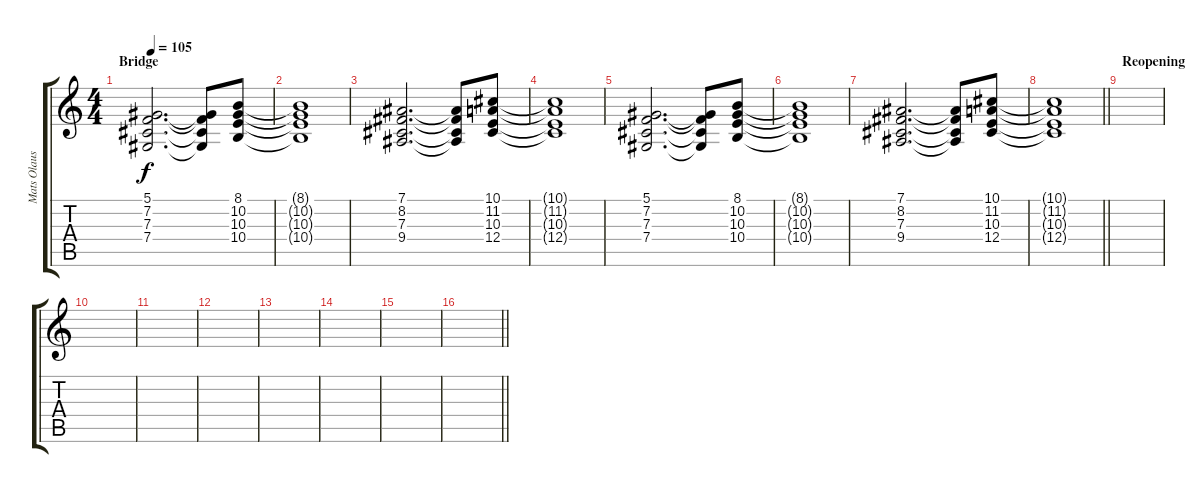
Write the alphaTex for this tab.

\track ("Mats Olausson" "Mats Olaus") {instrument stringensemble1}
\staff {score tabs}
\tuning (Eb4 Bb3 Gb3 Db3 Ab2 Eb2) {hide}
\ts (4 4)
\section ("" "Bridge")
\tempo 105
\clef g2
\ks c
(5.1 7.2 7.3 7.4).2{d dy f} (5.1{t} 7.2{t} 7.3{t} 7.4{t}).8 (8.1 10.2 10.3 10.4).8 |
(8.1{t} 10.2{t} 10.3{t} 10.4{t}).1 |
(7.1 8.2 7.3 9.4).2{d} (7.1{t} 8.2{t} 7.3{t} 9.4{t}).8 (10.1 11.2 10.3 12.4).8 |
(10.1{t} 11.2{t} 10.3{t} 12.4{t}).1 |
(5.1 7.2 7.3 7.4).2{d} (5.1{t} 7.2{t} 7.3{t} 7.4{t}).8 (8.1 10.2 10.3 10.4).8 |
(8.1{t} 10.2{t} 10.3{t} 10.4{t}).1 |
(7.1 8.2 7.3 9.4).2{d} (7.1{t} 8.2{t} 7.3{t} 9.4{t}).8 (10.1 11.2 10.3 12.4).8 |
\barLineRight lightlight
(10.1{t} 11.2{t} 10.3{t} 12.4{t}).1 |
\section ("" "Reopening")
|
|
|
|
|
|
|
\barLineRight lightlight
